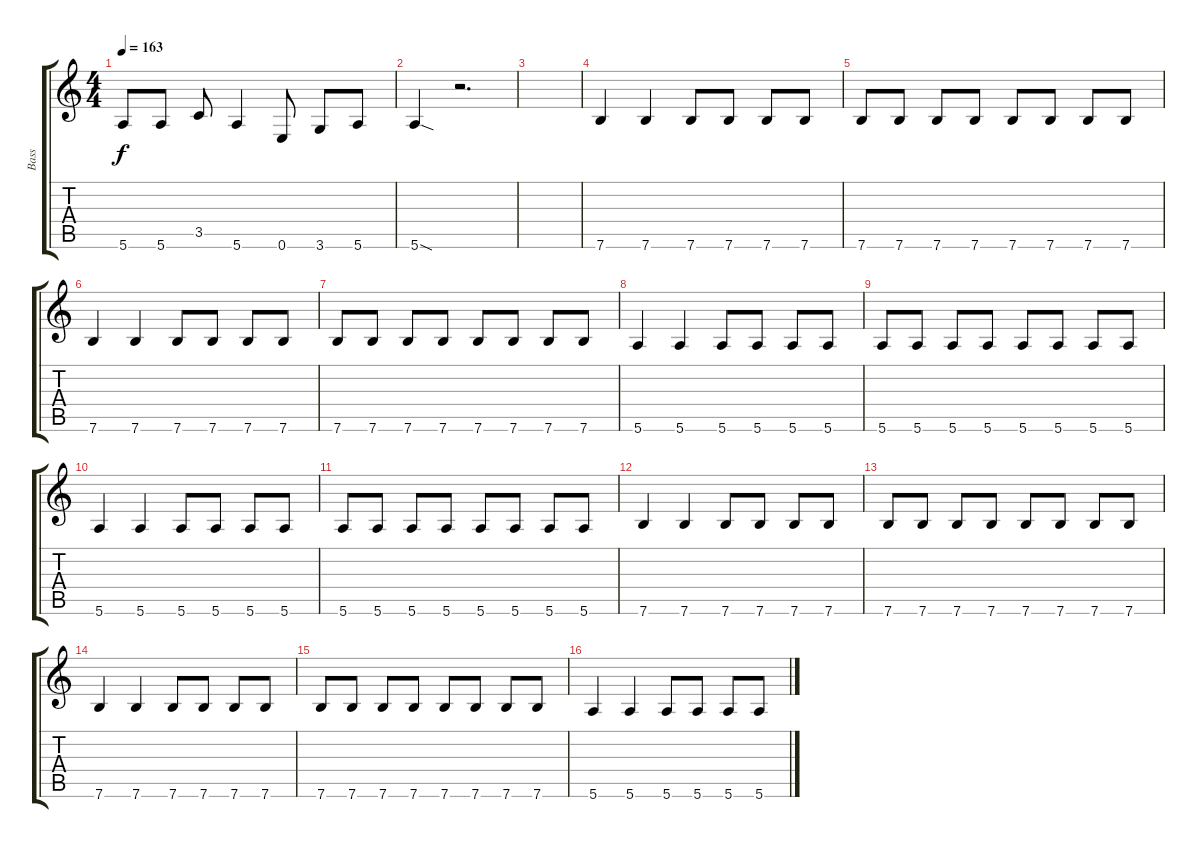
\track ("Bass" "Bass") {instrument electricbasspick}
\staff {score tabs}
\tuning (E4 B3 G3 D3 A2 E2) {hide}
\ts (4 4)
\tempo 163
\clef g2
\ks c
5.6.8{dy f} 5.6.8 3.5.8 5.6.4 0.6.8 3.6.8 5.6.8 |
5.6{sod}.4 r.2{d} |
|
7.6.4 7.6.4 7.6.8 7.6.8 7.6.8 7.6.8 |
7.6.8 7.6.8 7.6.8 7.6.8 7.6.8 7.6.8 7.6.8 7.6.8 |
7.6.4 7.6.4 7.6.8 7.6.8 7.6.8 7.6.8 |
7.6.8 7.6.8 7.6.8 7.6.8 7.6.8 7.6.8 7.6.8 7.6.8 |
5.6.4 5.6.4 5.6.8 5.6.8 5.6.8 5.6.8 |
5.6.8 5.6.8 5.6.8 5.6.8 5.6.8 5.6.8 5.6.8 5.6.8 |
5.6.4 5.6.4 5.6.8 5.6.8 5.6.8 5.6.8 |
5.6.8 5.6.8 5.6.8 5.6.8 5.6.8 5.6.8 5.6.8 5.6.8 |
7.6.4 7.6.4 7.6.8 7.6.8 7.6.8 7.6.8 |
7.6.8 7.6.8 7.6.8 7.6.8 7.6.8 7.6.8 7.6.8 7.6.8 |
7.6.4 7.6.4 7.6.8 7.6.8 7.6.8 7.6.8 |
7.6.8 7.6.8 7.6.8 7.6.8 7.6.8 7.6.8 7.6.8 7.6.8 |
5.6.4 5.6.4 5.6.8 5.6.8 5.6.8 5.6.8
